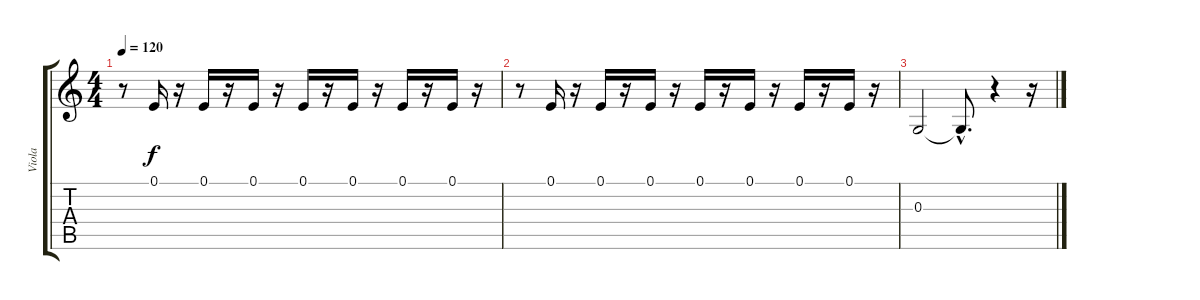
\track ("Viola" "Viola") {instrument viola}
\staff {score tabs}
\tuning (E4 B3 G3 D3 A2 E2) {hide}
\ts (4 4)
\tempo 120
\clef g2
\ks c
r.8{dy f} 0.1.16 r.16 0.1.16 r.16 0.1.16 r.16 0.1.16 r.16 0.1.16 r.16 0.1.16 r.16 0.1.16 r.16 |
r.8 0.1.16 r.16 0.1.16 r.16 0.1.16 r.16 0.1.16 r.16 0.1.16 r.16 0.1.16 r.16 0.1.16 r.16 |
0.3.2 0.3{hac t}.8{d} r.4 r.16
